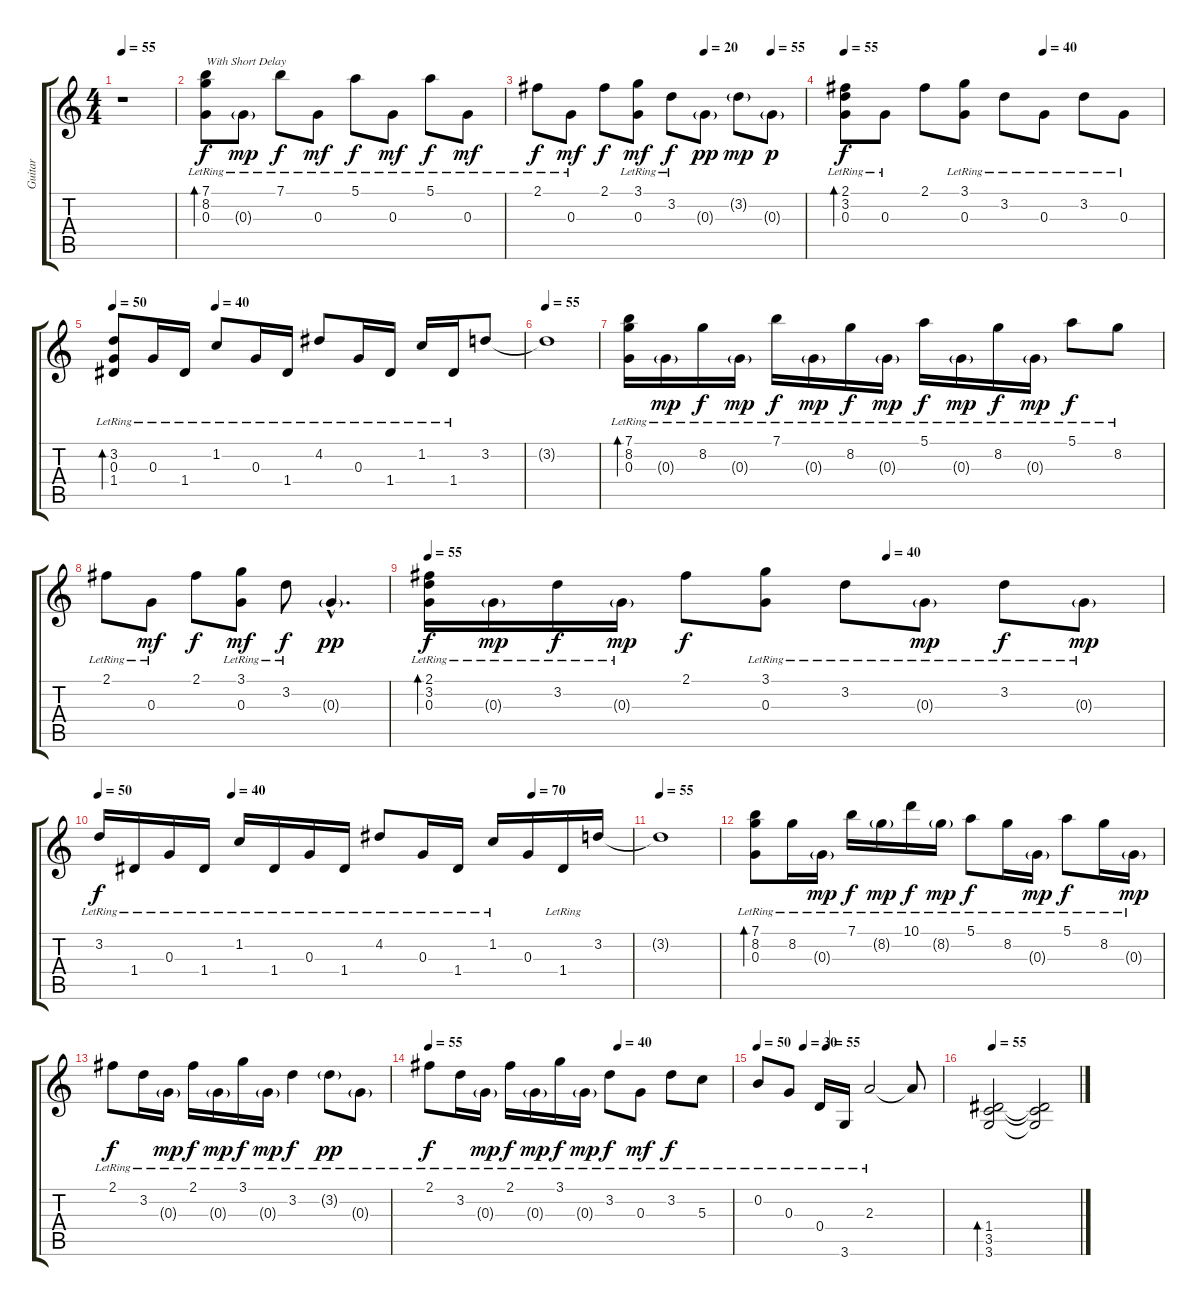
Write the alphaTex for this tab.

\track ("Guitar" "Guitar") {instrument acousticguitarsteel}
\staff {score tabs}
\tuning (E4 B3 G3 D3 A2 E2) {hide}
\ts (4 4)
\tempo 55
\clef g2
\ks c
r.1{dy f instrument acousticguitarsteel} |
(7.1{lr} 8.2{lr} 0.3{lr}).8{bd 480 txt "With Short Delay"} 0.3{g lr}.8{dy mp} 7.1{lr}.8{dy f} 0.3{lr}.8{dy mf} 5.1{lr}.8{dy f} 0.3{lr}.8{dy mf} 5.1{lr}.8{dy f} 0.3{lr}.8{dy mf} |
\tempo (20 0.625)
\tempo (55 0.875)
2.1{lr}.8{dy f} 0.3{lr}.8{dy mf} 2.1.8{dy f} (3.1{lr} 0.3).8{dy mf} 3.2{lr}.8{dy f} 0.3{g}.8{dy pp} 3.2{g}.8{dy mp} 0.3{g}.8{dy p} |
\tempo 55
\tempo (40 0.625)
(2.1{lr} 3.2{lr} 0.3).8{bd 480 dy f} 0.3{lr}.8 2.1.8 (3.1{lr} 0.3{lr}).8 3.2{lr}.8 0.3{lr}.8 3.2{lr}.8 0.3{lr}.8 |
\tempo 50
\tempo (40 0.25)
(3.2{lr} 0.3 1.4{lr}).8{bd 480} 0.3{lr}.16 1.4{lr}.16 1.2{lr}.8 0.3{lr}.16 1.4{lr}.16 4.2{lr}.8 0.3{lr}.16 1.4{lr}.16 1.2{lr}.16 1.4{lr}.16 3.2.8 |
\tempo 55
3.2{t}.1 |
(7.1{lr} 8.2{lr} 0.3{lr}).16{bd 480} 0.3{g lr}.16{dy mp} 8.2{lr}.16{dy f} 0.3{g lr}.16{dy mp} 7.1{lr}.16{dy f} 0.3{g lr}.16{dy mp} 8.2{lr}.16{dy f} 0.3{g lr}.16{dy mp} 5.1{lr}.16{dy f} 0.3{g lr}.16{dy mp} 8.2{lr}.16{dy f} 0.3{g lr}.16{dy mp} 5.1{lr}.8{dy f} 8.2{lr}.8 |
2.1{lr}.8 0.3{lr}.8{dy mf} 2.1.8{dy f} (3.1{lr} 0.3).8{dy mf} 3.2{lr}.8{dy f} 0.3{g hac}.4{d dy pp} |
\tempo 55
\tempo (40 0.625)
(2.1{lr} 3.2{lr} 0.3).16{bd 480 dy f} 0.3{g lr}.16{dy mp} 3.2{lr}.16{dy f} 0.3{g lr}.16{dy mp} 2.1.8{dy f} (3.1{lr} 0.3{lr}).8 3.2{lr}.8 0.3{g lr}.8{dy mp} 3.2{lr}.8{dy f} 0.3{g lr}.8{dy mp} |
\tempo 50
\tempo (40 0.25)
\tempo (70 0.8125)
3.2{lr}.16{dy f} 1.4{lr}.16 0.3{lr}.16 1.4{lr}.16 1.2{lr}.16 1.4{lr}.16 0.3{lr}.16 1.4{lr}.16 4.2{lr}.8 0.3{lr}.16 1.4{lr}.16 1.2{lr}.16 0.3.16 1.4{lr}.16 3.2.16 |
\tempo 55
3.2{t}.1 |
(7.1{lr} 8.2{lr} 0.3{lr}).8{bd 480} 8.2{lr}.16 0.3{g lr}.16{dy mp} 7.1{lr}.16{dy f} 8.2{g lr}.16{dy mp} 10.1{lr}.16{dy f} 8.2{g lr}.16{dy mp} 5.1{lr}.8{dy f} 8.2{lr}.16 0.3{g lr}.16{dy mp} 5.1{lr}.8{dy f} 8.2{lr}.16 0.3{g lr}.16{dy mp} |
2.1{lr}.8{dy f} 3.2{lr}.16 0.3{g lr}.16{dy mp} 2.1{lr}.16{dy f} 0.3{g lr}.16{dy mp} 3.1{lr}.16{dy f} 0.3{g lr}.16{dy mp} 3.2{lr}.4{dy f} 3.2{g lr}.8{dy pp} 0.3{g lr}.8 |
\tempo 55
\tempo (40 0.625)
2.1{lr}.8{dy f} 3.2{lr}.16 0.3{g lr}.16{dy mp} 2.1{lr}.16{dy f} 0.3{g lr}.16{dy mp} 3.1{lr}.16{dy f} 0.3{g lr}.16{dy mp} 3.2{lr}.8{dy f} 0.3{lr}.8{dy mf} 3.2{lr}.8{dy f} 5.3{lr}.8 |
\tempo 50
\tempo (30 0.25)
\tempo (55 0.375)
0.2{lr}.8 0.3{lr}.8 0.4{lr}.16 3.6{lr}.16 2.3{lr}.2 2.3{t}.8 |
\tempo 55
(1.4 3.5 3.6).2{bd 240} (1.4{t} 3.5{t} 3.6{t}).2
